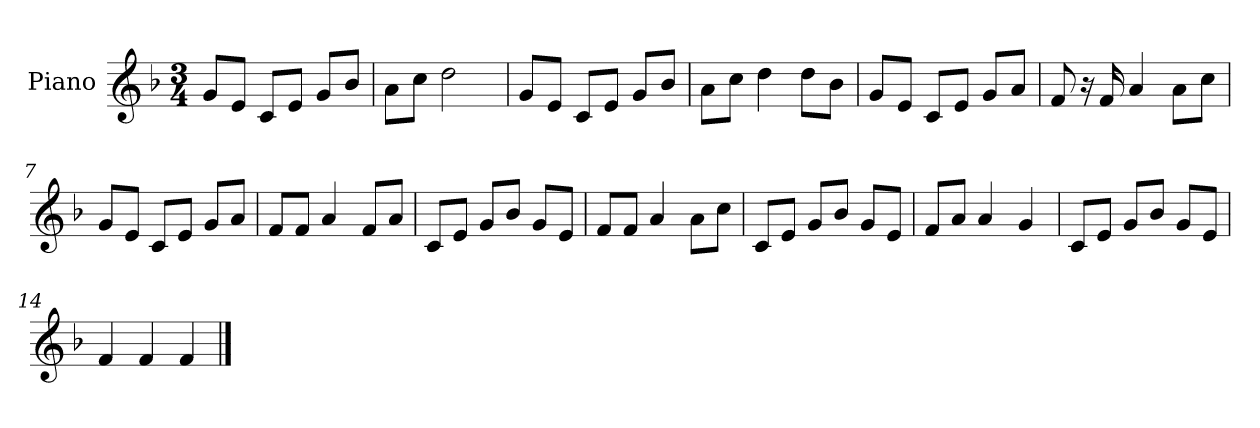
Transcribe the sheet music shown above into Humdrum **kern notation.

**kern
*part1
*staff1
*I"Piano
*I'P-no
*clefG2
*k[b-]
*M3/4
*MM90
=1
8g/L
8e/J
8c/L
8e/J
8g/L
8b-/J
=2
8a\L
8cc\J
2dd\
=3
8g/L
8e/J
8c/L
8e/J
8g/L
8b-/J
=4
8a\L
8cc\J
4dd\
8dd\L
8b-\J
=5
8g/L
8e/J
8c/L
8e/J
8g/L
8a/J
=6
8f/
16r
16f/
4a/
8a\L
8cc\J
=7
8g/L
8e/J
8c/L
8e/J
8g/L
8a/J
!!LO:LB:g=z
=8
8f/L
8f/J
4a/
8f/L
8a/J
=9
8c/L
8e/J
8g/L
8b-/J
8g/L
8e/J
=10
8f/L
8f/J
4a/
8a\L
8cc\J
=11
8c/L
8e/J
8g/L
8b-/J
8g/L
8e/J
=12
8f/L
8a/J
4a/
4g/
=13
8c/L
8e/J
8g/L
8b-/J
8g/L
8e/J
=14
4f/
4f/
4f/
==
*-
